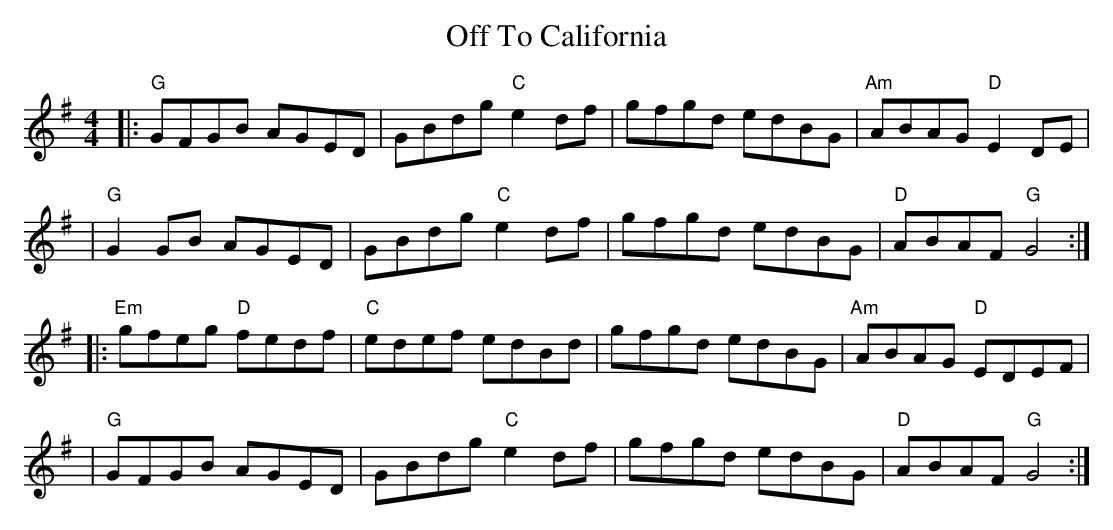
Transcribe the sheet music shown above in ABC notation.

X:1
T: Off To California
M: 4/4
L: 1/8
K: Gmaj
|:"G"GFGB AGED|GBdg "C"e2df|gfgd edBG|"Am"ABAG "D"E2DE|
|"G"G2GB AGED|GBdg "C"e2df|gfgd edBG|"D"ABAF "G"G4:|
|:"Em"gfeg "D"fedf|"C"edef edBd|gfgd edBG|"Am"ABAG "D"EDEF|
|"G"GFGB AGED|GBdg "C"e2df|gfgd edBG|"D"ABAF "G"G4:|
